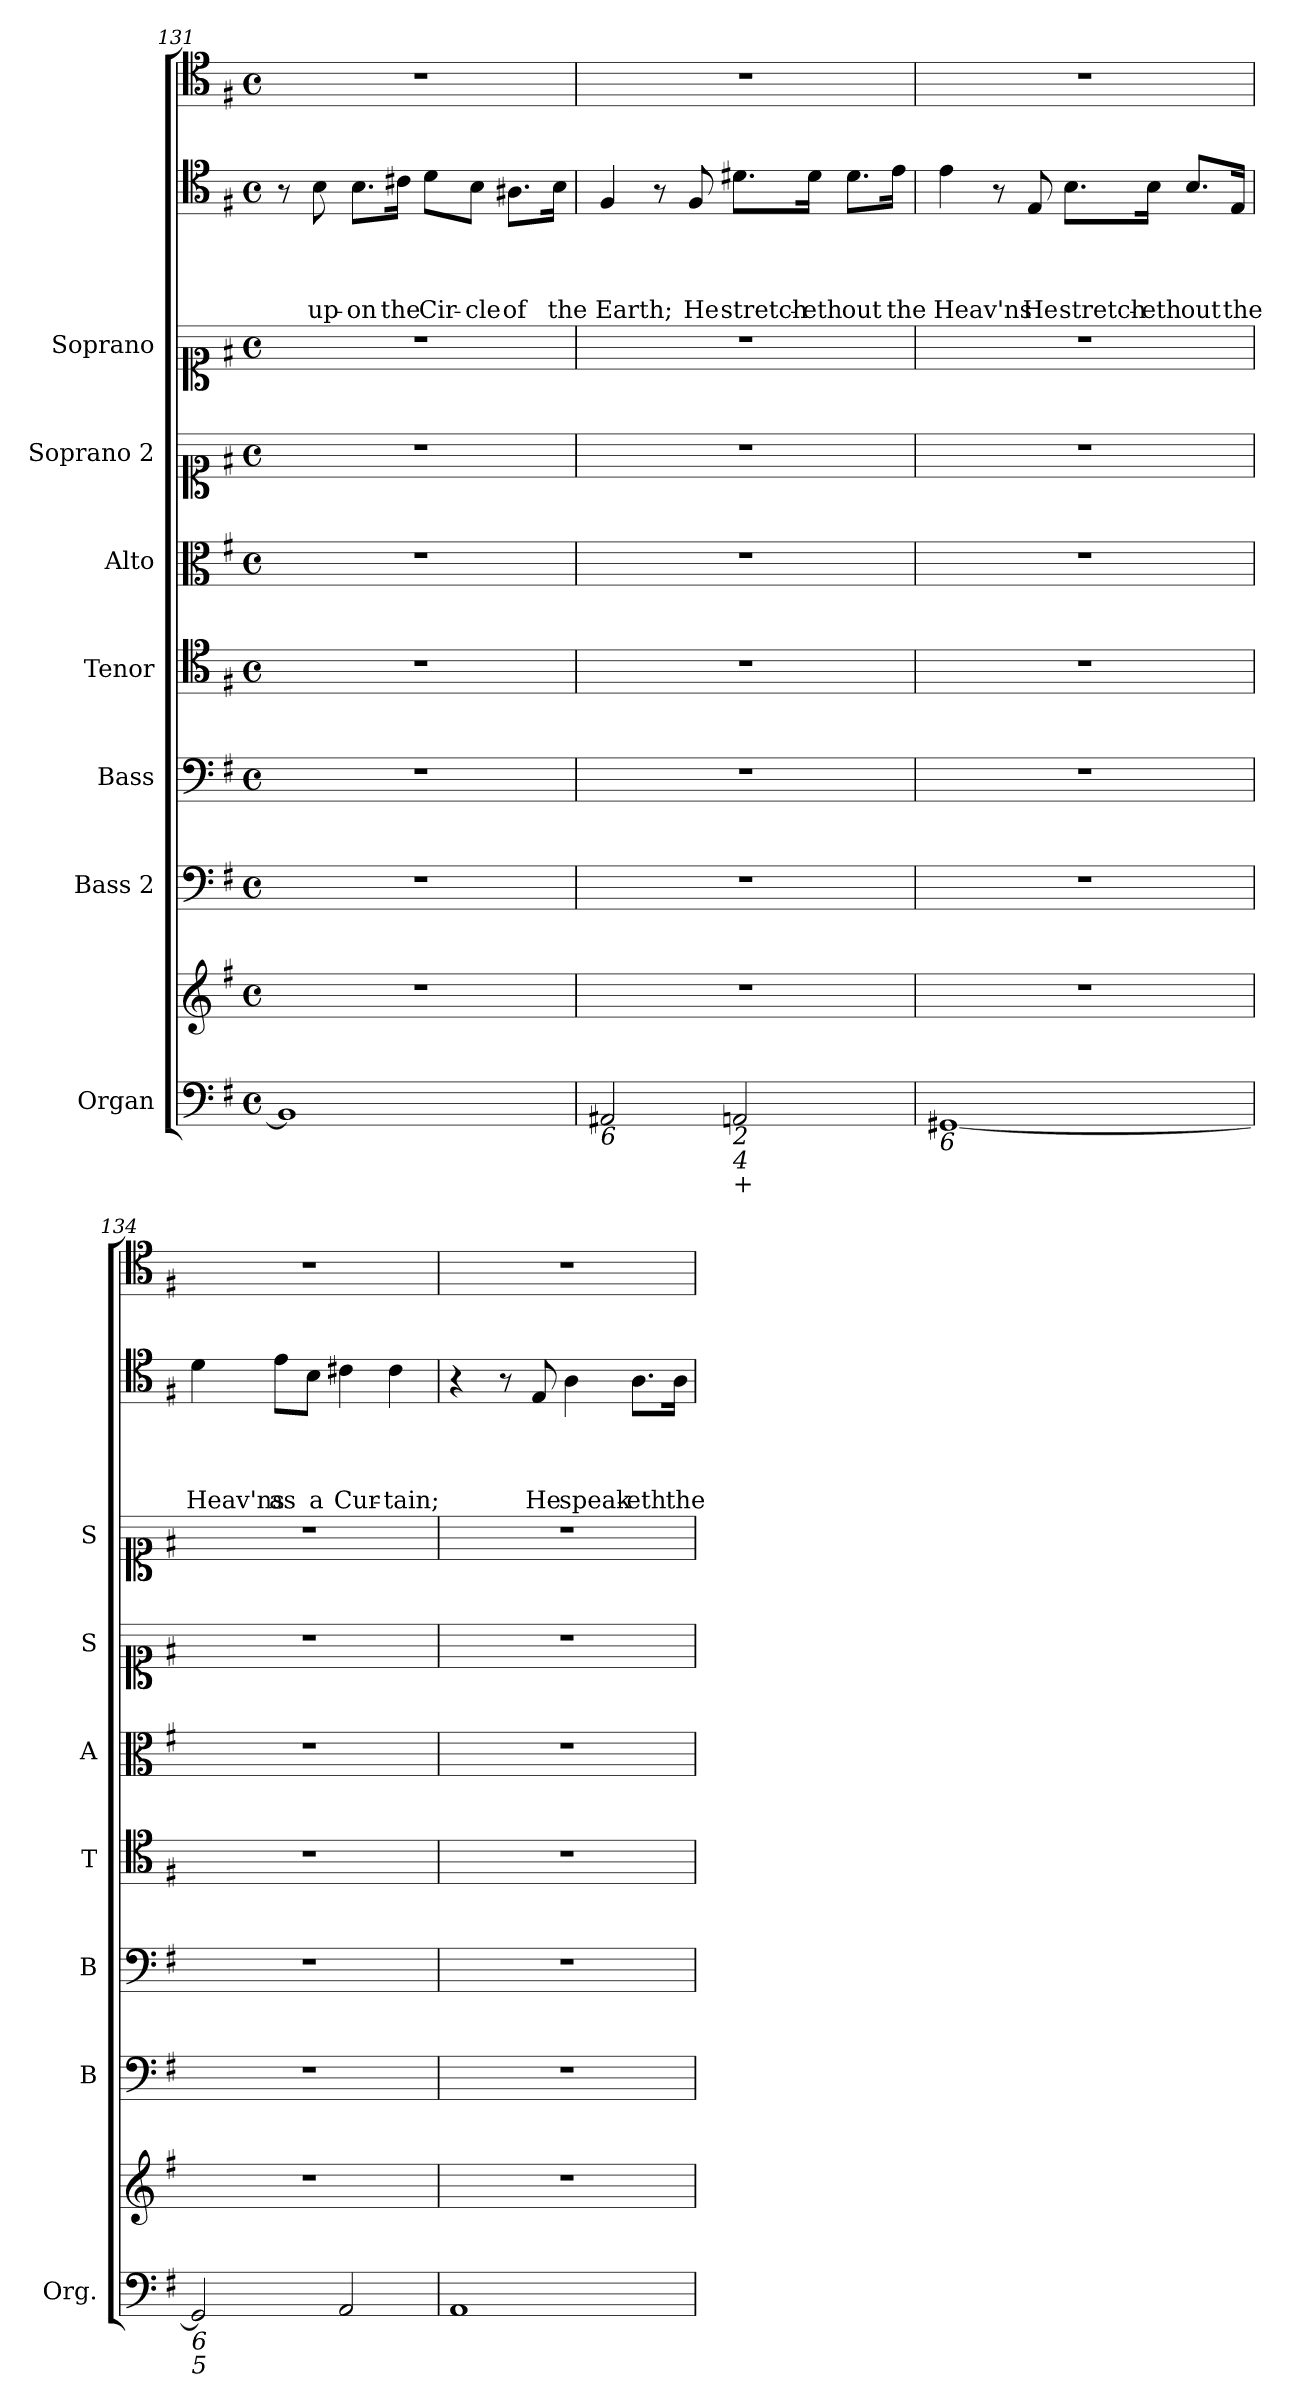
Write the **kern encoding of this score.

**kern	**kern	**kern	**kern	**kern	**kern	**kern	**kern	**kern	**text	**text	**text	**text	**kern
*part9	*part9	*part8	*part7	*part6	*part5	*part4	*part3	*part2	*part2	*part2	*part2	*part2	*part1
*staff10	*staff9	*staff8	*staff7	*staff6	*staff5	*staff4	*staff3	*staff2	*staff2	*staff2	*staff2	*staff2	*staff1
*I"Organ	*	*I"Bass 2	*I"Bass	*I"Tenor	*I"Alto	*I"Soprano 2	*I"Soprano	*	*	*	*	*	*
*I'Org.	*	*I'B	*I'B	*I'T	*I'A	*I'S	*I'S	*	*	*	*	*	*
*clefF4	*clefG2	*clefF4	*clefF4	*clefC4	*clefC3	*clefC1	*clefC1	*clefC4	*	*	*	*	*clefC4
*k[f#]	*k[f#]	*k[f#]	*k[f#]	*k[f#]	*k[f#]	*k[f#]	*k[f#]	*k[f#]	*	*	*	*	*k[f#]
*G:	*G:	*G:	*G:	*G:	*G:	*G:	*G:	*G:	*	*	*	*	*G:
*M4/4	*M4/4	*M4/4	*M4/4	*M4/4	*M4/4	*M4/4	*M4/4	*M4/4	*	*	*	*	*M4/4
*met(c)	*met(c)	*met(c)	*met(c)	*met(c)	*met(c)	*met(c)	*met(c)	*met(c)	*	*	*	*	*met(c)
=131	=131	=131	=131	=131	=131	=131	=131	=131	=131	=131	=131	=131	=131
1BB]	1r	1r	1r	1r	1r	1r	1r	8r	.	.	.	.	1r
!	!	!	!	!	!	!	!	!	!	!	!	!LO:LY:b	!
.	.	.	.	.	.	.	.	8B\	.	.	.	up-	.
!	!	!	!	!	!	!	!	!	!	!	!	!LO:LY:b	!
.	.	.	.	.	.	.	.	8.B\L	.	.	.	-on	.
!	!	!	!	!	!	!	!	!	!	!	!	!LO:LY:b	!
.	.	.	.	.	.	.	.	16c#X\Jk	.	.	.	the	.
!	!	!	!	!	!	!	!	!	!	!	!	!LO:LY:b	!
.	.	.	.	.	.	.	.	8d\L	.	.	.	Cir-	.
!	!	!	!	!	!	!	!	!	!	!	!	!LO:LY:b	!
.	.	.	.	.	.	.	.	8B\J	.	.	.	-cle	.
!	!	!	!	!	!	!	!	!	!	!	!	!LO:LY:b	!
.	.	.	.	.	.	.	.	8.A#X\L	.	.	.	of	.
!	!	!	!	!	!	!	!	!	!	!	!	!LO:LY:b	!
.	.	.	.	.	.	.	.	16B\Jk	.	.	.	the	.
=132	=132	=132	=132	=132	=132	=132	=132	=132	=132	=132	=132	=132	=132
!LO:TX:b:i:t=6	!	!	!	!	!	!	!	!	!	!	!	!	!
!	!	!	!	!	!	!	!	!	!	!	!	!LO:LY:b	!
2AA#X/	1r	1r	1r	1r	1r	1r	1r	4F#/	.	.	.	Earth;	1r
.	.	.	.	.	.	.	.	8r	.	.	.	.	.
!	!	!	!	!	!	!	!	!	!	!	!	!LO:LY:b	!
.	.	.	.	.	.	.	.	8F#/	.	.	.	He	.
!LO:TX:b:i:t=2	!	!	!	!	!	!	!	!	!	!	!	!	!
!LO:TX:b:i:t=4	!	!	!	!	!	!	!	!	!	!	!	!	!
!LO:TX:b:t=+	!	!	!	!	!	!	!	!	!	!	!	!	!
!	!	!	!	!	!	!	!	!	!	!	!	!LO:LY:b	!
2AAn/	.	.	.	.	.	.	.	8.d#X\L	.	.	.	stretch-	.
!	!	!	!	!	!	!	!	!	!	!	!	!LO:LY:b	!
.	.	.	.	.	.	.	.	16d#\Jk	.	.	.	-eth	.
!	!	!	!	!	!	!	!	!	!	!	!	!LO:LY:b	!
.	.	.	.	.	.	.	.	8.d#\L	.	.	.	out	.
!	!	!	!	!	!	!	!	!	!	!	!	!LO:LY:b	!
.	.	.	.	.	.	.	.	16e\Jk	.	.	.	the	.
=133	=133	=133	=133	=133	=133	=133	=133	=133	=133	=133	=133	=133	=133
!LO:TX:b:i:t=6	!	!	!	!	!	!	!	!	!	!	!	!	!
!	!	!	!	!	!	!	!	!	!	!	!	!LO:LY:b	!
[1GG#X	1r	1r	1r	1r	1r	1r	1r	4e\	.	.	.	Heav'ns	1r
.	.	.	.	.	.	.	.	8r	.	.	.	.	.
!	!	!	!	!	!	!	!	!	!	!	!	!LO:LY:b	!
.	.	.	.	.	.	.	.	8E/	.	.	.	He	.
!	!	!	!	!	!	!	!	!	!	!	!	!LO:LY:b	!
.	.	.	.	.	.	.	.	8.B\L	.	.	.	stretch-	.
!	!	!	!	!	!	!	!	!	!	!	!	!LO:LY:b	!
.	.	.	.	.	.	.	.	16B\Jk	.	.	.	-eth	.
!	!	!	!	!	!	!	!	!	!	!	!	!LO:LY:b	!
.	.	.	.	.	.	.	.	8.B/L	.	.	.	out	.
!	!	!	!	!	!	!	!	!	!	!	!	!LO:LY:b	!
.	.	.	.	.	.	.	.	16E/Jk	.	.	.	the	.
!!LO:LB:g=z
=134	=134	=134	=134	=134	=134	=134	=134	=134	=134	=134	=134	=134	=134
!LO:TX:b:i:t=6	!	!	!	!	!	!	!	!	!	!	!	!	!
!LO:TX:b:i:t=5	!	!	!	!	!	!	!	!	!	!	!	!	!
!	!	!	!	!	!	!	!	!	!	!	!	!LO:LY:b	!
2GG#/]	1r	1r	1r	1r	1r	1r	1r	4d\	.	.	.	Heav'ns	1r
!	!	!	!	!	!	!	!	!	!	!	!	!LO:LY:b	!
.	.	.	.	.	.	.	.	8e\L	.	.	.	as	.
!	!	!	!	!	!	!	!	!	!	!	!	!LO:LY:b	!
.	.	.	.	.	.	.	.	8B\J	.	.	.	a	.
!	!	!	!	!	!	!	!	!	!	!	!	!LO:LY:b	!
2AA/	.	.	.	.	.	.	.	4c#X\	.	.	.	Cur-	.
!	!	!	!	!	!	!	!	!	!	!	!	!LO:LY:b	!
.	.	.	.	.	.	.	.	4c#\	.	.	.	-tain;	.
=135	=135	=135	=135	=135	=135	=135	=135	=135	=135	=135	=135	=135	=135
1AA	1r	1r	1r	1r	1r	1r	1r	4r	.	.	.	.	1r
.	.	.	.	.	.	.	.	8r	.	.	.	.	.
!	!	!	!	!	!	!	!	!	!	!	!	!LO:LY:b	!
.	.	.	.	.	.	.	.	8E/	.	.	.	He	.
!	!	!	!	!	!	!	!	!	!	!	!	!LO:LY:b	!
.	.	.	.	.	.	.	.	4A\	.	.	.	speak-	.
!	!	!	!	!	!	!	!	!	!	!	!	!LO:LY:b	!
.	.	.	.	.	.	.	.	8.A\L	.	.	.	-eth	.
!	!	!	!	!	!	!	!	!	!	!	!	!LO:LY:b	!
.	.	.	.	.	.	.	.	16A\Jk	.	.	.	the	.
=	=	=	=	=	=	=	=	=	=	=	=	=	=
*-	*-	*-	*-	*-	*-	*-	*-	*-	*-	*-	*-	*-	*-
